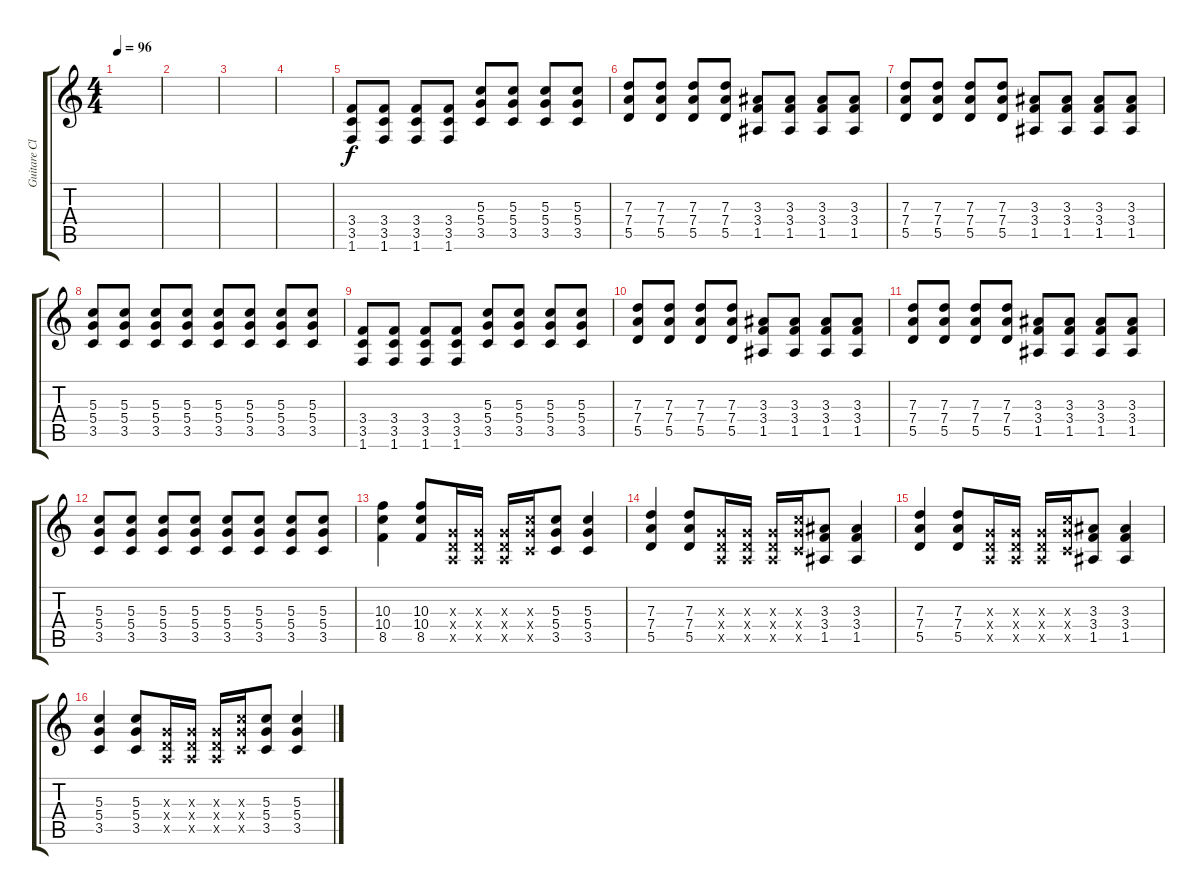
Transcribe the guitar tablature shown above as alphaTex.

\track ("Guitare Clean" "Guitare Cl") {instrument electricguitarjazz}
\staff {score tabs}
\tuning (E4 B3 G3 D3 A2 E2) {hide}
\ts (4 4)
\tempo 96
\clef g2
\ks c
|
|
|
|
(3.4 3.5 1.6).8{instrument distortionguitar} (3.4 3.5 1.6).8 (3.4 3.5 1.6).8 (3.4 3.5 1.6).8 (5.3 5.4 3.5).8 (5.3 5.4 3.5).8 (5.3 5.4 3.5).8 (5.3 5.4 3.5).8 |
(7.3 7.4 5.5).8 (7.3 7.4 5.5).8 (7.3 7.4 5.5).8 (7.3 7.4 5.5).8 (3.3 3.4 1.5).8 (3.3 3.4 1.5).8 (3.3 3.4 1.5).8 (3.3 3.4 1.5).8 |
(7.3 7.4 5.5).8 (7.3 7.4 5.5).8 (7.3 7.4 5.5).8 (7.3 7.4 5.5).8 (3.3 3.4 1.5).8 (3.3 3.4 1.5).8 (3.3 3.4 1.5).8 (3.3 3.4 1.5).8 |
(5.3 5.4 3.5).8 (5.3 5.4 3.5).8 (5.3 5.4 3.5).8 (5.3 5.4 3.5).8 (5.3 5.4 3.5).8 (5.3 5.4 3.5).8 (5.3 5.4 3.5).8 (5.3 5.4 3.5).8 |
(3.4 3.5 1.6).8{instrument distortionguitar} (3.4 3.5 1.6).8 (3.4 3.5 1.6).8 (3.4 3.5 1.6).8 (5.3 5.4 3.5).8 (5.3 5.4 3.5).8 (5.3 5.4 3.5).8 (5.3 5.4 3.5).8 |
(7.3 7.4 5.5).8 (7.3 7.4 5.5).8 (7.3 7.4 5.5).8 (7.3 7.4 5.5).8 (3.3 3.4 1.5).8 (3.3 3.4 1.5).8 (3.3 3.4 1.5).8 (3.3 3.4 1.5).8 |
(7.3 7.4 5.5).8 (7.3 7.4 5.5).8 (7.3 7.4 5.5).8 (7.3 7.4 5.5).8 (3.3 3.4 1.5).8 (3.3 3.4 1.5).8 (3.3 3.4 1.5).8 (3.3 3.4 1.5).8 |
(5.3 5.4 3.5).8 (5.3 5.4 3.5).8 (5.3 5.4 3.5).8 (5.3 5.4 3.5).8 (5.3 5.4 3.5).8 (5.3 5.4 3.5).8 (5.3 5.4 3.5).8 (5.3 5.4 3.5).8 |
(10.3 10.4 8.5).4 (10.3 10.4 8.5).8 (0.3{x} 0.4{x} 0.5{x}).16 (0.3{x} 0.4{x} 0.5{x}).16 (0.3{x} 0.4{x} 0.5{x}).16 (5.3{x} 5.4{x} 3.5{x}).16 (5.3 5.4 3.5).8 (5.3 5.4 3.5).4 |
(7.3 7.4 5.5).4 (7.3 7.4 5.5).8 (0.3{x} 0.4{x} 0.5{x}).16 (0.3{x} 0.4{x} 0.5{x}).16 (0.3{x} 0.4{x} 0.5{x}).16 (5.3{x} 5.4{x} 3.5{x}).16 (3.3 3.4 1.5).8 (3.3 3.4 1.5).4 |
(7.3 7.4 5.5).4 (7.3 7.4 5.5).8 (0.3{x} 0.4{x} 0.5{x}).16 (0.3{x} 0.4{x} 0.5{x}).16 (0.3{x} 0.4{x} 0.5{x}).16 (5.3{x} 5.4{x} 3.5{x}).16 (3.3 3.4 1.5).8 (3.3 3.4 1.5).4 |
(5.3 5.4 3.5).4 (5.3 5.4 3.5).8 (0.3{x} 0.4{x} 0.5{x}).16 (0.3{x} 0.4{x} 0.5{x}).16 (0.3{x} 0.4{x} 0.5{x}).16 (5.3{x} 5.4{x} 3.5{x}).16 (5.3 5.4 3.5).8 (5.3 5.4 3.5).4
